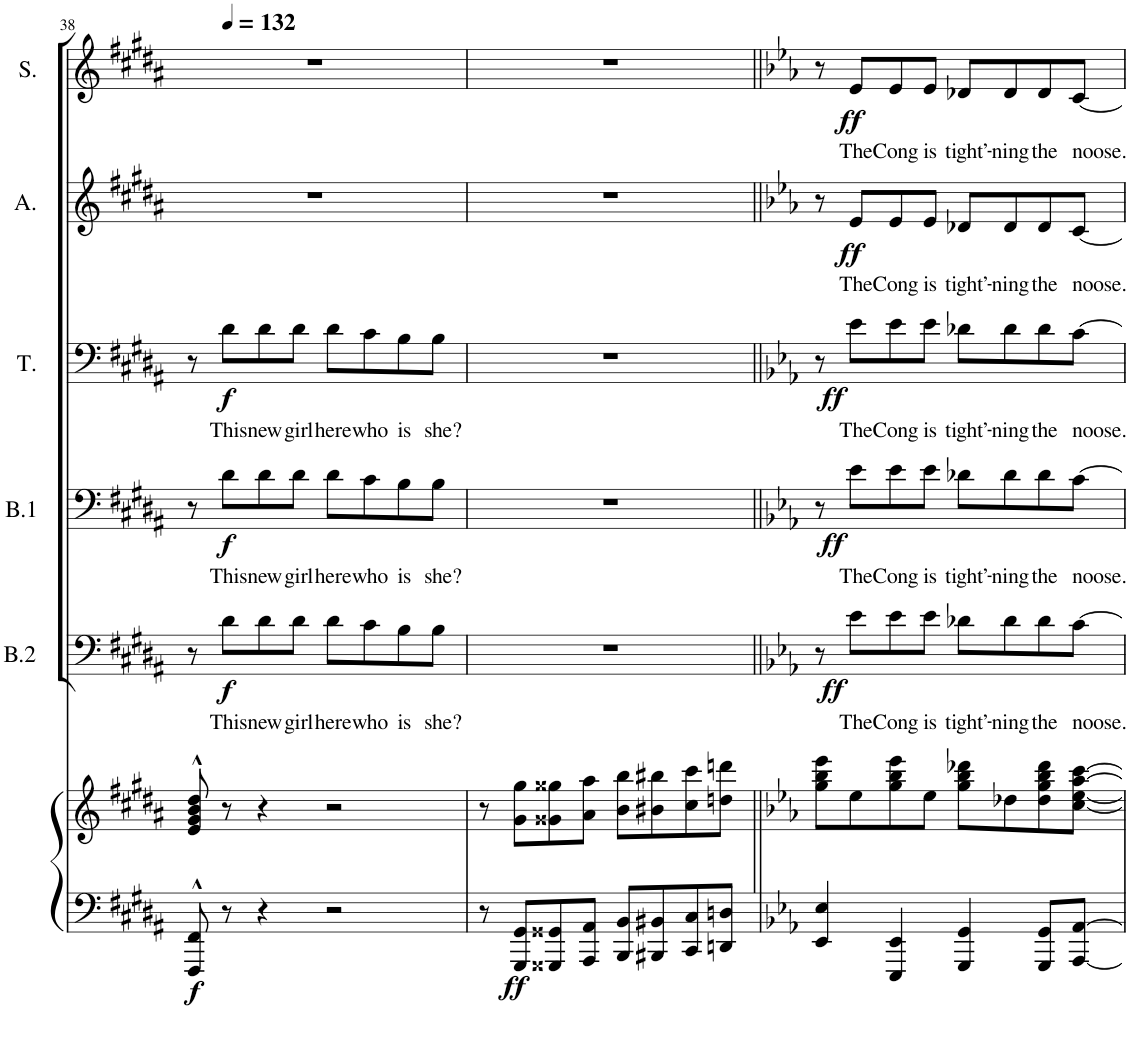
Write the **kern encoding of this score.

**kern	**kern	**dynam	**kern	**text	**dynam	**kern	**text	**dynam	**kern	**text	**dynam	**kern	**text	**dynam	**kern	**text	**dynam
*part6	*part6	*part6	*part5	*part5	*part5	*part4	*part4	*part4	*part3	*part3	*part3	*part2	*part2	*part2	*part1	*part1	*part1
*staff7	*staff6	*staff6/7	*staff5	*staff5	*staff5	*staff4	*staff4	*staff4	*staff3	*staff3	*staff3	*staff2	*staff2	*staff2	*staff1	*staff1	*staff1
*I"Piano	*	*	*I"Bas	*	*	*I"Bariton	*	*	*I"Tenor	*	*	*I"Alt	*	*	*I"Sopraan	*	*
*I'Pno	*	*	*I'B.2	*	*	*I'B.1	*	*	*I'T.	*	*	*I'A.	*	*	*I'S.	*	*
!!LO:PB:g=z
*clefF4	*clefG2	*	*clefF4	*	*	*clefF4	*	*	*clefF4	*	*	*clefG2	*	*	*clefG2	*	*
*	*	*	*Trd7c12	*	*	*	*	*	*	*	*	*	*	*	*	*	*
*k[f#c#g#d#a#]	*k[f#c#g#d#a#]	*	*k[f#c#g#d#a#]	*	*	*k[f#c#g#d#a#]	*	*	*k[f#c#g#d#a#]	*	*	*k[f#c#g#d#a#]	*	*	*k[f#c#g#d#a#]	*	*
*M4/4	*M4/4	*	*M4/4	*	*	*M4/4	*	*	*M4/4	*	*	*M4/4	*	*	*M4/4	*	*
=38	=38	=38	=38	=38	=38	=38	=38	=38	=38	=38	=38	=38	=38	=38	=38	=38	=38
!	!	!LO:DY:b=2	!	!	!	!	!	!	!	!	!	!	!	!	!	!	!
*	*	*	*	*	*	*	*	*	*	*	*	*	*	*	*^	*	*
8FFF#/^^ 8FF#/^^	8e/^^ 8g#/^^ 8b/^^ 8dd#/^^	f	8r	.	.	8r	.	.	8r	.	.	1r	.	.	1r	8ryy	.	.
*	*	*	*	*	*	*	*	*	*	*	*	*	*	*	*MM132	*	*	*
!	!	!	!	!LO:LY:b	!LO:DY:b	!	!LO:LY:b	!LO:DY:b	!	!LO:LY:b	!LO:DY:b	!	!	!	!	!	!	!
8r	8r	.	8d#\L	This	f	8d#\L	This	f	8d#\L	This	f	.	.	.	.	2..ryy	.	.
!	!	!	!	!LO:LY:b	!	!	!LO:LY:b	!	!	!LO:LY:b	!	!	!	!	!	!	!	!
4r	4r	.	8d#\	new	.	8d#\	new	.	8d#\	new	.	.	.	.	.	.	.	.
!	!	!	!	!LO:LY:b	!	!	!LO:LY:b	!	!	!LO:LY:b	!	!	!	!	!	!	!	!
.	.	.	8d#\J	girl	.	8d#\J	girl	.	8d#\J	girl	.	.	.	.	.	.	.	.
!	!	!	!	!LO:LY:b	!	!	!LO:LY:b	!	!	!LO:LY:b	!	!	!	!	!	!	!	!
2r	2r	.	8d#\L	here	.	8d#\L	here	.	8d#\L	here	.	.	.	.	.	.	.	.
!	!	!	!	!LO:LY:b	!	!	!LO:LY:b	!	!	!LO:LY:b	!	!	!	!	!	!	!	!
.	.	.	8c#\	who	.	8c#\	who	.	8c#\	who	.	.	.	.	.	.	.	.
!	!	!	!	!LO:LY:b	!	!	!LO:LY:b	!	!	!LO:LY:b	!	!	!	!	!	!	!	!
.	.	.	8B\	is	.	8B\	is	.	8B\	is	.	.	.	.	.	.	.	.
!	!	!	!	!LO:LY:b	!	!	!LO:LY:b	!	!	!LO:LY:b	!	!	!	!	!	!	!	!
.	.	.	8B\J	she?	.	8B\J	she?	.	8B\J	she?	.	.	.	.	.	.	.	.
*	*	*	*	*	*	*	*	*	*	*	*	*	*	*	*v	*v	*	*
=39	=39	=39	=39	=39	=39	=39	=39	=39	=39	=39	=39	=39	=39	=39	=39	=39	=39
8r	8r	.	1r	.	.	1r	.	.	1r	.	.	1r	.	.	1r	.	.
!	!	!LO:DY:b=2	!	!	!	!	!	!	!	!	!	!	!	!	!	!	!
8GGG#/ 8GG#/L	8g#\ 8gg#\L	ff	.	.	.	.	.	.	.	.	.	.	.	.	.	.	.
8GGG##X/ 8GG##X/	8g##X\ 8gg##X\	.	.	.	.	.	.	.	.	.	.	.	.	.	.	.	.
8AAA#/ 8AA#/J	8a#\ 8aa#\J	.	.	.	.	.	.	.	.	.	.	.	.	.	.	.	.
8BBB/ 8BB/L	8b\ 8bb\L	.	.	.	.	.	.	.	.	.	.	.	.	.	.	.	.
8BBB#X/ 8BB#X/	8b#X\ 8bb#X\	.	.	.	.	.	.	.	.	.	.	.	.	.	.	.	.
8CC#/ 8C#/	8cc#\ 8ccc#\	.	.	.	.	.	.	.	.	.	.	.	.	.	.	.	.
8DDn/ 8Dn/J	8ddn\ 8dddn\J	.	.	.	.	.	.	.	.	.	.	.	.	.	.	.	.
=40||	=40||	=40||	=40||	=40||	=40||	=40||	=40||	=40||	=40||	=40||	=40||	=40||	=40||	=40||	=40||	=40||	=40||
*k[b-e-a-]	*k[b-e-a-]	*	*k[b-e-a-]	*	*	*k[b-e-a-]	*	*	*k[b-e-a-]	*	*	*k[b-e-a-]	*	*	*k[b-e-a-]	*	*
4EE-/ 4E-/	8gg\ 8bb-\ 8eee-\L	.	8r	.	.	8r	.	.	8r	.	.	8r	.	.	8r	.	.
!	!	!	!	!LO:LY:b	!LO:DY:b	!	!LO:LY:b	!LO:DY:b	!	!LO:LY:b	!LO:DY:b	!	!LO:LY:b	!LO:DY:b	!	!LO:LY:b	!LO:DY:b
.	8ee-\	.	8e-\L	The	ff	8e-\L	The	ff	8e-\L	The	ff	8e-/L	The	ff	8e-/L	The	ff
!	!	!	!	!LO:LY:b	!	!	!LO:LY:b	!	!	!LO:LY:b	!	!	!LO:LY:b	!	!	!LO:LY:b	!
4EEE-/ 4EE-/	8gg\ 8bb-\ 8eee-\	.	8e-\	Cong	.	8e-\	Cong	.	8e-\	Cong	.	8e-/	Cong	.	8e-/	Cong	.
!	!	!	!	!LO:LY:b	!	!	!LO:LY:b	!	!	!LO:LY:b	!	!	!LO:LY:b	!	!	!LO:LY:b	!
.	8ee-\J	.	8e-\J	is	.	8e-\J	is	.	8e-\J	is	.	8e-/J	is	.	8e-/J	is	.
!	!	!	!	!LO:LY:b	!	!	!LO:LY:b	!	!	!LO:LY:b	!	!	!LO:LY:b	!	!	!LO:LY:b	!
4GGG/ 4GG/	8gg\ 8bb-\ 8ddd-X\L	.	8d-X\L	tight’-	.	8d-X\L	tight’-	.	8d-X\L	tight’-	.	8d-X/L	tight’-	.	8d-X/L	tight’-	.
!	!	!	!	!LO:LY:b	!	!	!LO:LY:b	!	!	!LO:LY:b	!	!	!LO:LY:b	!	!	!LO:LY:b	!
.	8dd-X\	.	8d-\	-ning	.	8d-\	-ning	.	8d-\	-ning	.	8d-/	-ning	.	8d-/	-ning	.
!	!	!	!	!LO:LY:b	!	!	!LO:LY:b	!	!	!LO:LY:b	!	!	!LO:LY:b	!	!	!LO:LY:b	!
8GGG/ 8GG/L	8dd-\ 8gg\ 8bb-\ 8ddd-\	.	8d-\	the	.	8d-\	the	.	8d-\	the	.	8d-/	the	.	8d-/	the	.
!	!	!	!	!LO:LY:b	!	!	!LO:LY:b	!	!	!LO:LY:b	!	!	!LO:LY:b	!	!	!LO:LY:b	!
[8AAA-/ [8AA-/J	[8cc\ [8ee-\ [8aa-\ [8ccc\J	.	[8c\J	noose.	.	[8c\J	noose.	.	[8c\J	noose.	.	[8c/J	noose.	.	[8c/J	noose.	.
=	=	=	=	=	=	=	=	=	=	=	=	=	=	=	=	=	=
*-	*-	*-	*-	*-	*-	*-	*-	*-	*-	*-	*-	*-	*-	*-	*-	*-	*-
